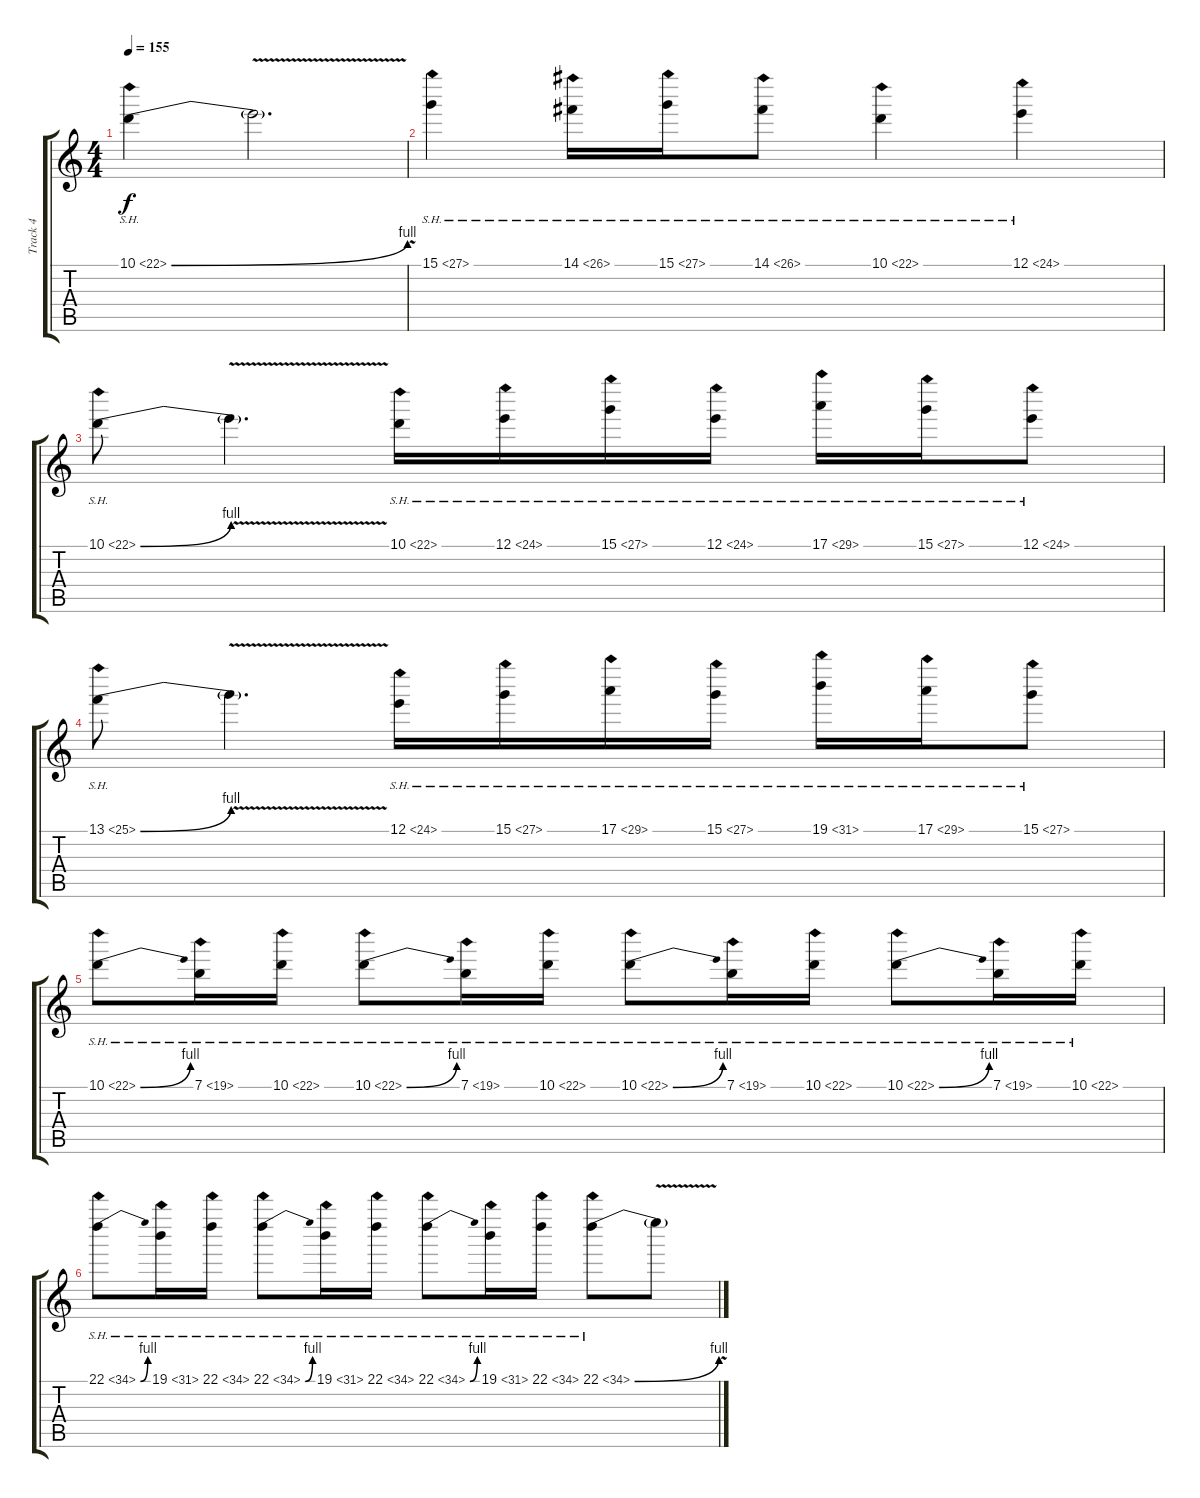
\track ("Track 4" "Track 4") {instrument distortionguitar}
\staff {score tabs}
\tuning (E4 B3 G3 D3 A2 E2) {hide}
\ts (4 4)
\tempo 155
\clef g2
\ks c
10.1{be (bend 0 0 60 4) sh 12}.4{dy f} 10.1{v t}.2{d} |
15.1{sh 12}.4 14.1{sh 12}.16 15.1{sh 12}.16 14.1{sh 12}.8 10.1{sh 12}.4 12.1{sh 12}.4 |
10.1{be (bend 0 0 60 4) sh 12}.8 10.1{v t}.4{d} 10.1{sh 12}.16 12.1{sh 12}.16 15.1{sh 12}.16 12.1{sh 12}.16 17.1{sh 12}.16 15.1{sh 12}.16 12.1{sh 12}.8 |
13.1{be (bend 0 0 60 4) sh 12}.8 13.1{v t}.4{d} 12.1{sh 12}.16 15.1{sh 12}.16 17.1{sh 12}.16 15.1{sh 12}.16 19.1{sh 12}.16 17.1{sh 12}.16 15.1{sh 12}.8 |
10.1{be (bend 0 0 60 4) sh 12}.8 7.1{sh 12}.16 10.1{sh 12}.16 10.1{be (bend 0 0 60 4) sh 12}.8 7.1{sh 12}.16 10.1{sh 12}.16 10.1{be (bend 0 0 60 4) sh 12}.8 7.1{sh 12}.16 10.1{sh 12}.16 10.1{be (bend 0 0 60 4) sh 12}.8 7.1{sh 12}.16 10.1{sh 12}.16 |
22.1{be (bend 0 0 60 4) sh 12}.8 19.1{sh 12}.16 22.1{sh 12}.16 22.1{be (bend 0 0 60 4) sh 12}.8 19.1{sh 12}.16 22.1{sh 12}.16 22.1{be (bend 0 0 60 4) sh 12}.8 19.1{sh 12}.16 22.1{sh 12}.16 22.1{be (bend 0 0 60 4) sh 12}.8 22.1{v t}.8
